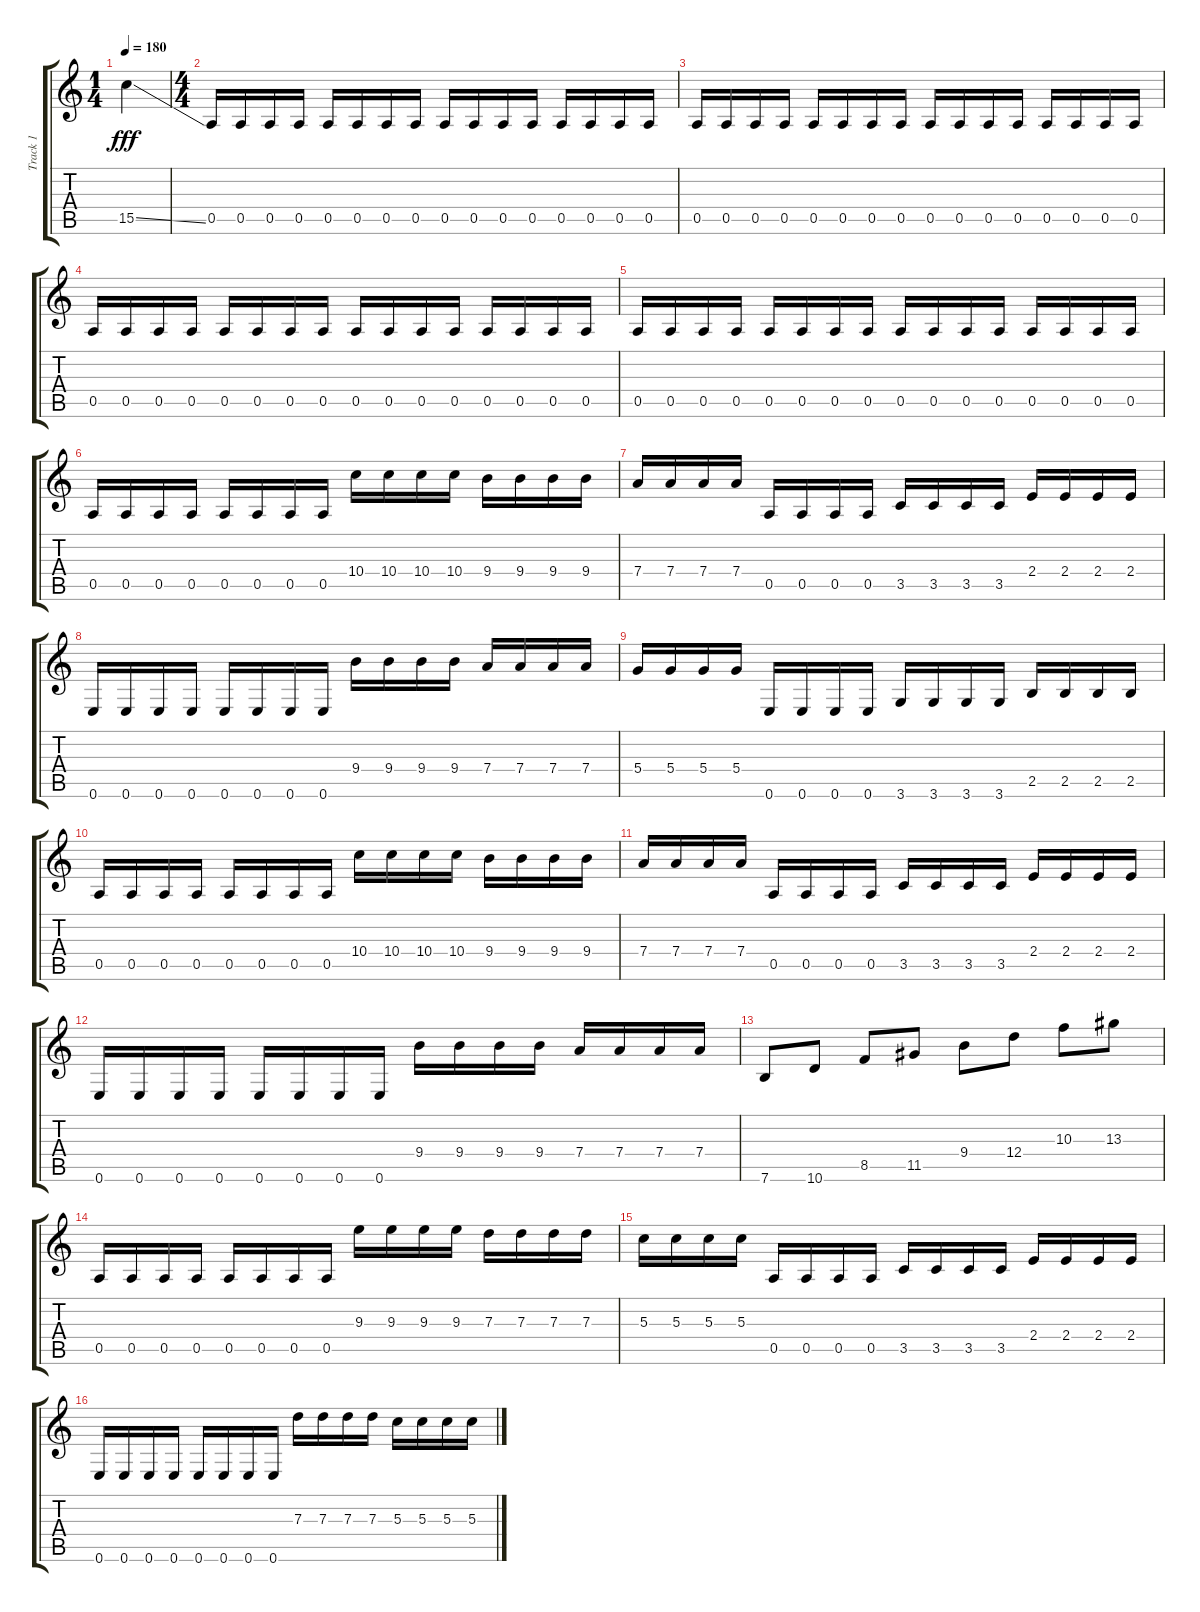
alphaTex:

\track ("Track 1" "Track 1") {instrument distortionguitar}
\staff {score tabs}
\tuning (E4 B3 G3 D3 A2 E2) {hide}
\ts (1 4)
\tempo 180
\clef g2
\ks c
15.5{ss}.4{dy fff instrument distortionguitar} |
\ts (4 4)
0.5.16 0.5.16 0.5.16 0.5.16 0.5.16 0.5.16 0.5.16 0.5.16 0.5.16 0.5.16 0.5.16 0.5.16 0.5.16 0.5.16 0.5.16 0.5.16 |
0.5.16 0.5.16 0.5.16 0.5.16 0.5.16 0.5.16 0.5.16 0.5.16 0.5.16 0.5.16 0.5.16 0.5.16 0.5.16 0.5.16 0.5.16 0.5.16 |
0.5.16 0.5.16 0.5.16 0.5.16 0.5.16 0.5.16 0.5.16 0.5.16 0.5.16 0.5.16 0.5.16 0.5.16 0.5.16 0.5.16 0.5.16 0.5.16 |
0.5.16 0.5.16 0.5.16 0.5.16 0.5.16 0.5.16 0.5.16 0.5.16 0.5.16 0.5.16 0.5.16 0.5.16 0.5.16 0.5.16 0.5.16 0.5.16 |
0.5.16 0.5.16 0.5.16 0.5.16 0.5.16 0.5.16 0.5.16 0.5.16 10.4.16 10.4.16 10.4.16 10.4.16 9.4.16 9.4.16 9.4.16 9.4.16 |
7.4.16 7.4.16 7.4.16 7.4.16 0.5.16 0.5.16 0.5.16 0.5.16 3.5.16 3.5.16 3.5.16 3.5.16 2.4.16 2.4.16 2.4.16 2.4.16 |
0.6.16 0.6.16 0.6.16 0.6.16 0.6.16 0.6.16 0.6.16 0.6.16 9.4.16 9.4.16 9.4.16 9.4.16 7.4.16 7.4.16 7.4.16 7.4.16 |
5.4.16 5.4.16 5.4.16 5.4.16 0.6.16 0.6.16 0.6.16 0.6.16 3.6.16 3.6.16 3.6.16 3.6.16 2.5.16 2.5.16 2.5.16 2.5.16 |
0.5.16 0.5.16 0.5.16 0.5.16 0.5.16 0.5.16 0.5.16 0.5.16 10.4.16 10.4.16 10.4.16 10.4.16 9.4.16 9.4.16 9.4.16 9.4.16 |
7.4.16 7.4.16 7.4.16 7.4.16 0.5.16 0.5.16 0.5.16 0.5.16 3.5.16 3.5.16 3.5.16 3.5.16 2.4.16 2.4.16 2.4.16 2.4.16 |
0.6.16 0.6.16 0.6.16 0.6.16 0.6.16 0.6.16 0.6.16 0.6.16 9.4.16 9.4.16 9.4.16 9.4.16 7.4.16 7.4.16 7.4.16 7.4.16 |
7.6.8 10.6.8 8.5.8 11.5.8 9.4.8 12.4.8 10.3.8 13.3.8 |
0.5.16 0.5.16 0.5.16 0.5.16 0.5.16 0.5.16 0.5.16 0.5.16 9.3.16 9.3.16 9.3.16 9.3.16 7.3.16 7.3.16 7.3.16 7.3.16 |
5.3.16 5.3.16 5.3.16 5.3.16 0.5.16 0.5.16 0.5.16 0.5.16 3.5.16 3.5.16 3.5.16 3.5.16 2.4.16 2.4.16 2.4.16 2.4.16 |
0.6.16 0.6.16 0.6.16 0.6.16 0.6.16 0.6.16 0.6.16 0.6.16 7.3.16 7.3.16 7.3.16 7.3.16 5.3.16 5.3.16 5.3.16 5.3.16
